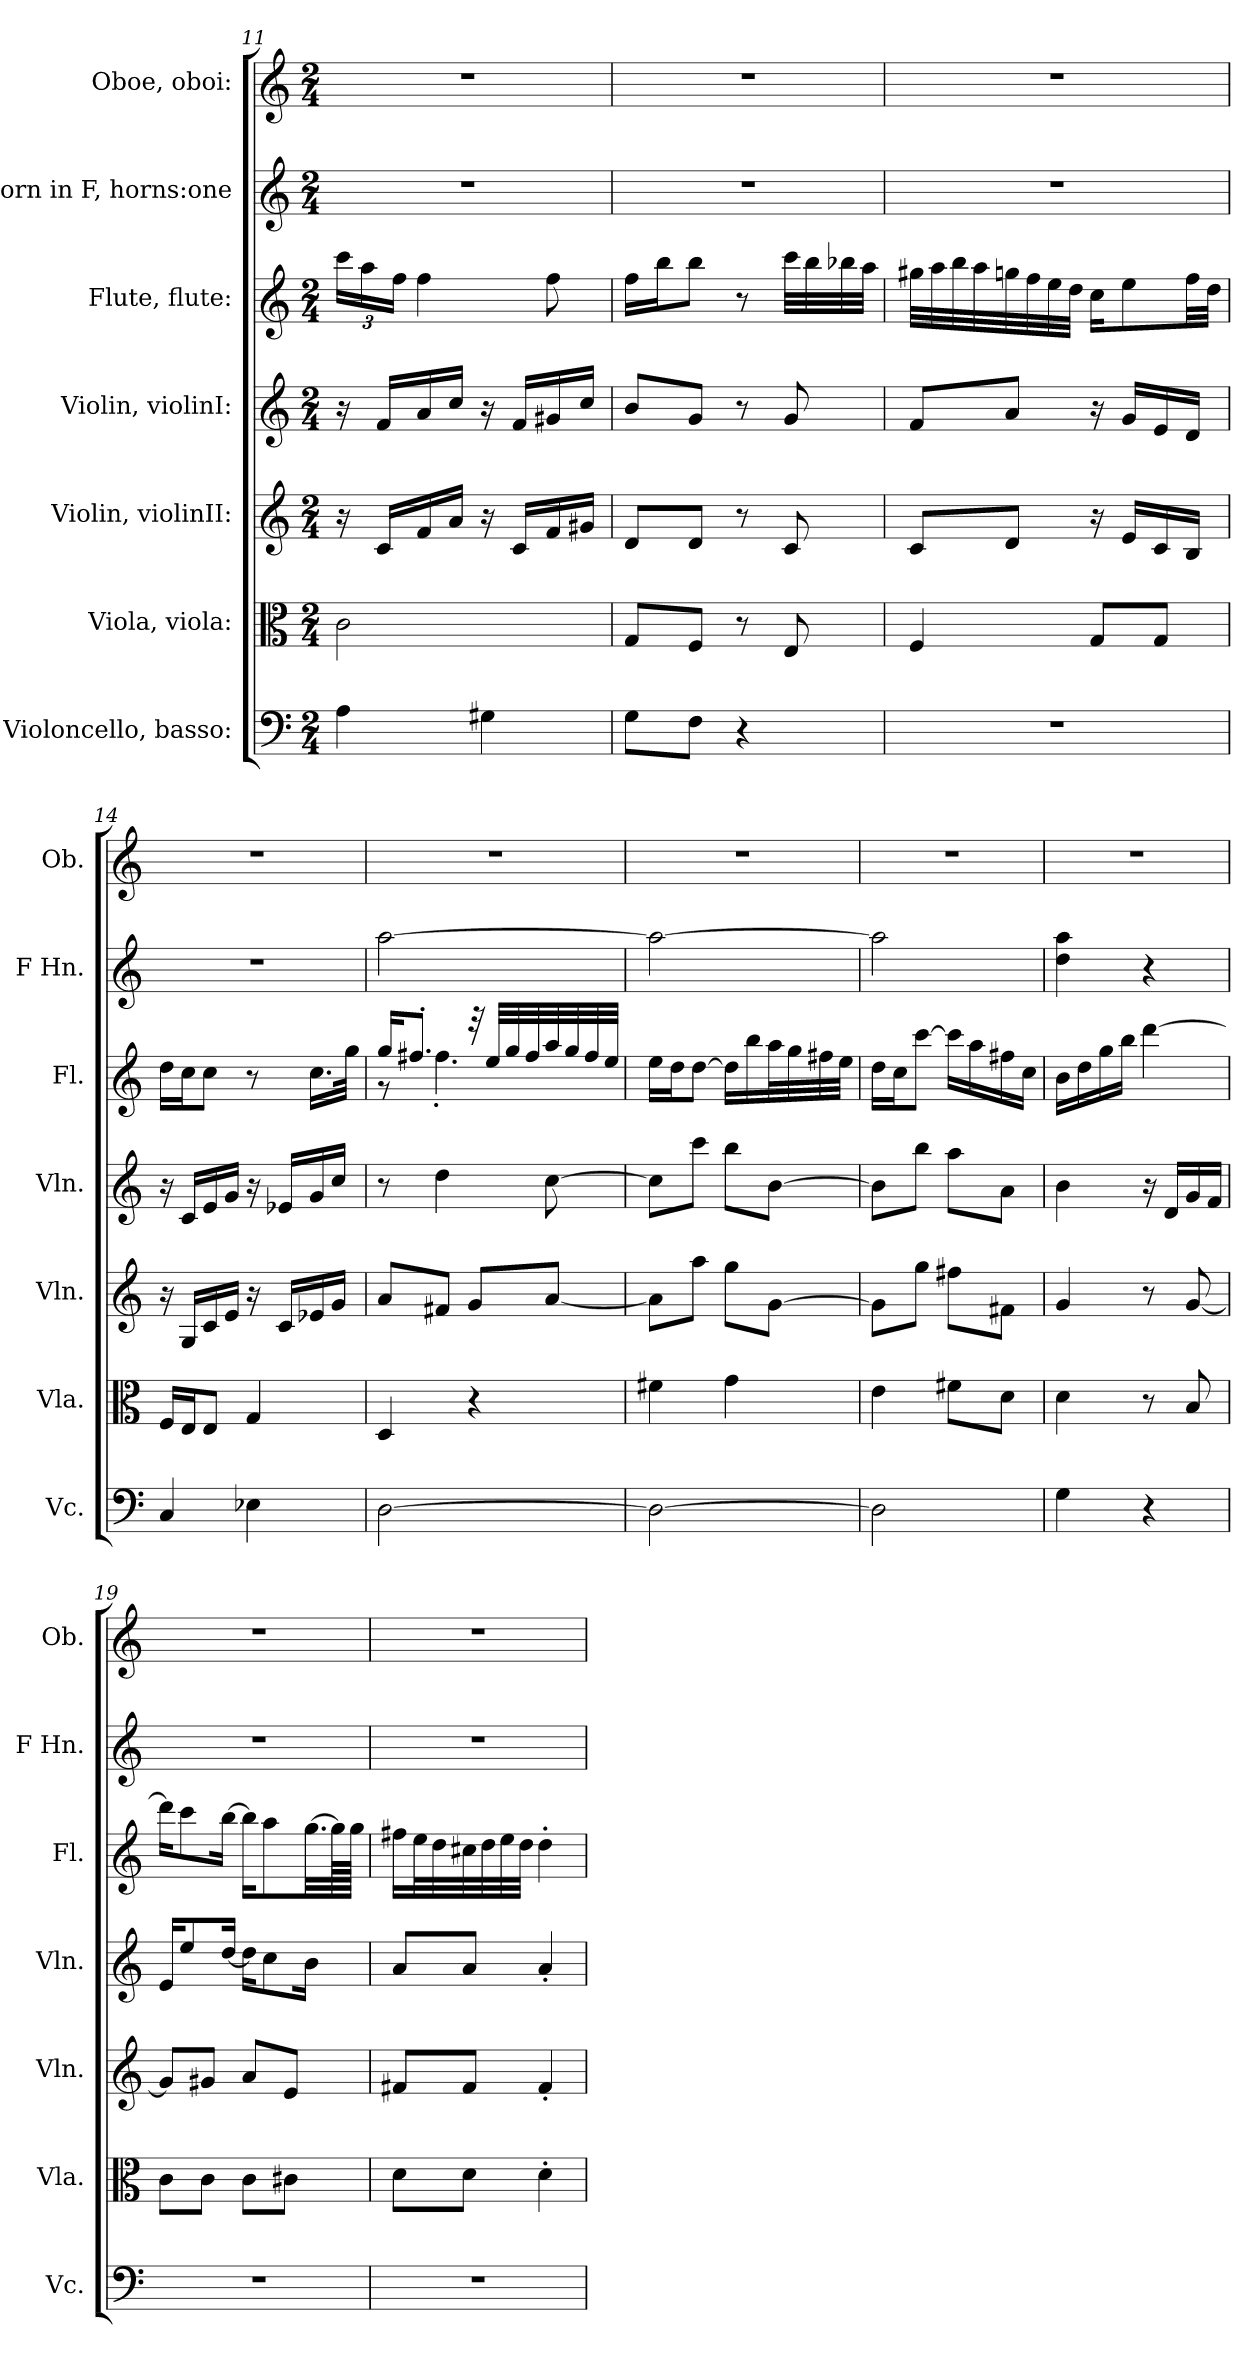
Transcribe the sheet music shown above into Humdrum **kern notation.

**kern	**kern	**kern	**kern	**kern	**kern	**kern
*part7	*part6	*part5	*part4	*part3	*part2	*part1
*staff7	*staff6	*staff5	*staff4	*staff3	*staff2	*staff1
*I"Violoncello, basso:	*I"Viola, viola:	*I"Violin, violinII:	*I"Violin, violinI:	*I"Flute, flute:	*I"Horn in F, horns:one	*I"Oboe, oboi:
*I'Vc.	*I'Vla.	*I'Vln.	*I'Vln.	*I'Fl.	*I'F Hn.	*I'Ob.
*clefF4	*clefC3	*clefG2	*clefG2	*clefG2	*clefG2	*clefG2
*	*	*	*	*	*ITrd4c7	*
*k[]	*k[]	*k[]	*k[]	*k[]	*k[b-]	*k[]
*M2/4	*M2/4	*M2/4	*M2/4	*M2/4	*M2/4	*M2/4
*	*	*	*	*Xbrackettup	*	*
=11	=11	=11	=11	=11	=11	=11
4A\	2c\	16r	16r	24ccc\LL	2r	2r
.	.	.	.	24aa\	.	.
.	.	16c/LL	16f/LL	.	.	.
.	.	.	.	24ff\JJ	.	.
.	.	16f/	16a/	4ff\	.	.
.	.	16a/JJ	16cc/JJ	.	.	.
4G#X\	.	16r	16r	.	.	.
.	.	16c/LL	16f/LL	.	.	.
.	.	16f/	16g#X/	8ff\	.	.
.	.	16g#X/JJ	16cc/JJ	.	.	.
=12	=12	=12	=12	=12	=12	=12
8G\L	8G/L	8d/L	8b/L	16ff\LL	2r	2r
.	.	.	.	16bb\J	.	.
8F\J	8F/J	8d/J	8g/J	8bb\J	.	.
4r	8r	8r	8r	8r	.	.
.	8E/	8c/	8g/	32ccc\LLL	.	.
.	.	.	.	32bb\	.	.
.	.	.	.	32bb-X\	.	.
.	.	.	.	32aa\JJJ	.	.
!!LO:PB:g=z
=13	=13	=13	=13	=13	=13	=13
2r	4F/	8c/L	8f/L	32gg#X\LLL	2r	2r
.	.	.	.	32aa\	.	.
.	.	.	.	32bb\	.	.
.	.	.	.	32aa\	.	.
.	.	8d/J	8a/J	32ggn\	.	.
.	.	.	.	32ff\	.	.
.	.	.	.	32ee\	.	.
.	.	.	.	32dd\JJJ	.	.
.	8G/L	16r	16r	16cc\KL	.	.
.	.	16e/LL	16g/LL	8ee\	.	.
.	8G/J	16c/	16e/	.	.	.
.	.	16B/JJ	16d/JJ	32ff\LL	.	.
.	.	.	.	32dd\JJJ	.	.
=14	=14	=14	=14	=14	=14	=14
4C/	16F/LL	16r	16r	16dd\LL	2r	2r
.	16E/J	16G/LL	16c/LL	16cc\J	.	.
.	8E/J	16c/	16e/	8cc\J	.	.
.	.	16e/JJ	16g/JJ	.	.	.
4E-X\	4G/	16r	16r	8r	.	.
.	.	16c/LL	16e-X/LL	.	.	.
.	.	16e-X/	16g/	16.cc\LL	.	.
.	.	16g/JJ	16cc/JJ	.	.	.
.	.	.	.	32gg\JJk	.	.
=15	=15	=15	=15	=15	=15	=15
*	*	*	*	*^	*	*
[2D\	4D/	8a/L	8r	16gg/KL	8r	[2dd\	2r
.	.	.	.	8.ff#X'/J	.	.	.
.	.	8f#X/J	4dd\	.	4.ff#'\	.	.
.	4r	8g/L	.	32r	.	.	.
.	.	.	.	32ee/LLL	.	.	.
.	.	.	.	32gg/	.	.	.
.	.	.	.	32ff#/	.	.	.
.	.	[8a/J	[8cc\	32aa/	.	.	.
.	.	.	.	32gg/	.	.	.
.	.	.	.	32ff#/	.	.	.
.	.	.	.	32ee/JJJ	.	.	.
*	*	*	*	*v	*v	*	*
!!LO:PB:g=z
=16	=16	=16	=16	=16	=16	=16
2D\_	4f#X\	8a\L]	8cc\L]	16ee\LL	2dd\_	2r
.	.	.	.	16dd\J	.	.
.	.	8aa\J	8ccc\J	[8dd\J	.	.
.	4g\	8gg\L	8bb\L	16dd\LL]	.	.
.	.	.	.	16bb\	.	.
.	.	[8g\J	[8b\J	32aa\L	.	.
.	.	.	.	32gg\	.	.
.	.	.	.	32ff#X\	.	.
.	.	.	.	32ee\JJJ	.	.
=17	=17	=17	=17	=17	=17	=17
2D\]	4e\	8g\L]	8b\L]	16dd\LL	2dd\]	2r
.	.	.	.	16cc\J	.	.
.	.	8gg\J	8bb\J	[8ccc\J	.	.
.	8f#X\L	8ff#X\L	8aa\L	16ccc\LL]	.	.
.	.	.	.	16aa\	.	.
.	8d\J	8f#X\J	8a\J	16ff#X\	.	.
.	.	.	.	16cc\JJ	.	.
=18	=18	=18	=18	=18	=18	=18
4G\	4d\	4g/	4b\	16b\LL	4g\ 4dd\	2r
.	.	.	.	16dd\	.	.
.	.	.	.	16gg\	.	.
.	.	.	.	16bb\JJ	.	.
4r	8r	8r	16r	[4ddd\	4r	.
.	.	.	16d/LL	.	.	.
.	8B/	[8g/	16g/	.	.	.
.	.	.	16f/JJ	.	.	.
=19	=19	=19	=19	=19	=19	=19
2r	8c\L	8g/L]	16e/KL	16ddd\KL]	2r	2r
.	.	.	8ee/	8ccc\	.	.
.	8c\J	8g#X/J	.	.	.	.
.	.	.	[16dd/Jk	[16bb\Jk	.	.
.	8c\L	8a/L	16dd\KL]	16bb\KL]	.	.
.	.	.	8cc\	8aa\	.	.
.	8c#X\J	8e/J	.	.	.	.
.	.	.	16b\Jk	[32.gg\LL	.	.
.	.	.	.	128gg\LL]	.	.
.	.	.	.	128gg\JJJJJ	.	.
!!LO:PB:g=z
=20	=20	=20	=20	=20	=20	=20
2r	8d\L	8f#X/L	8a/L	16ff#X\LL	2r	2r
.	.	.	.	32ee\L	.	.
.	.	.	.	32dd\	.	.
.	8d\J	8f#/J	8a/J	32cc#X\	.	.
.	.	.	.	32dd\	.	.
.	.	.	.	32ee\	.	.
.	.	.	.	32dd\JJJ	.	.
.	4d'\	4f#'/	4a'/	4dd'\	.	.
=	=	=	=	=	=	=
*-	*-	*-	*-	*-	*-	*-
